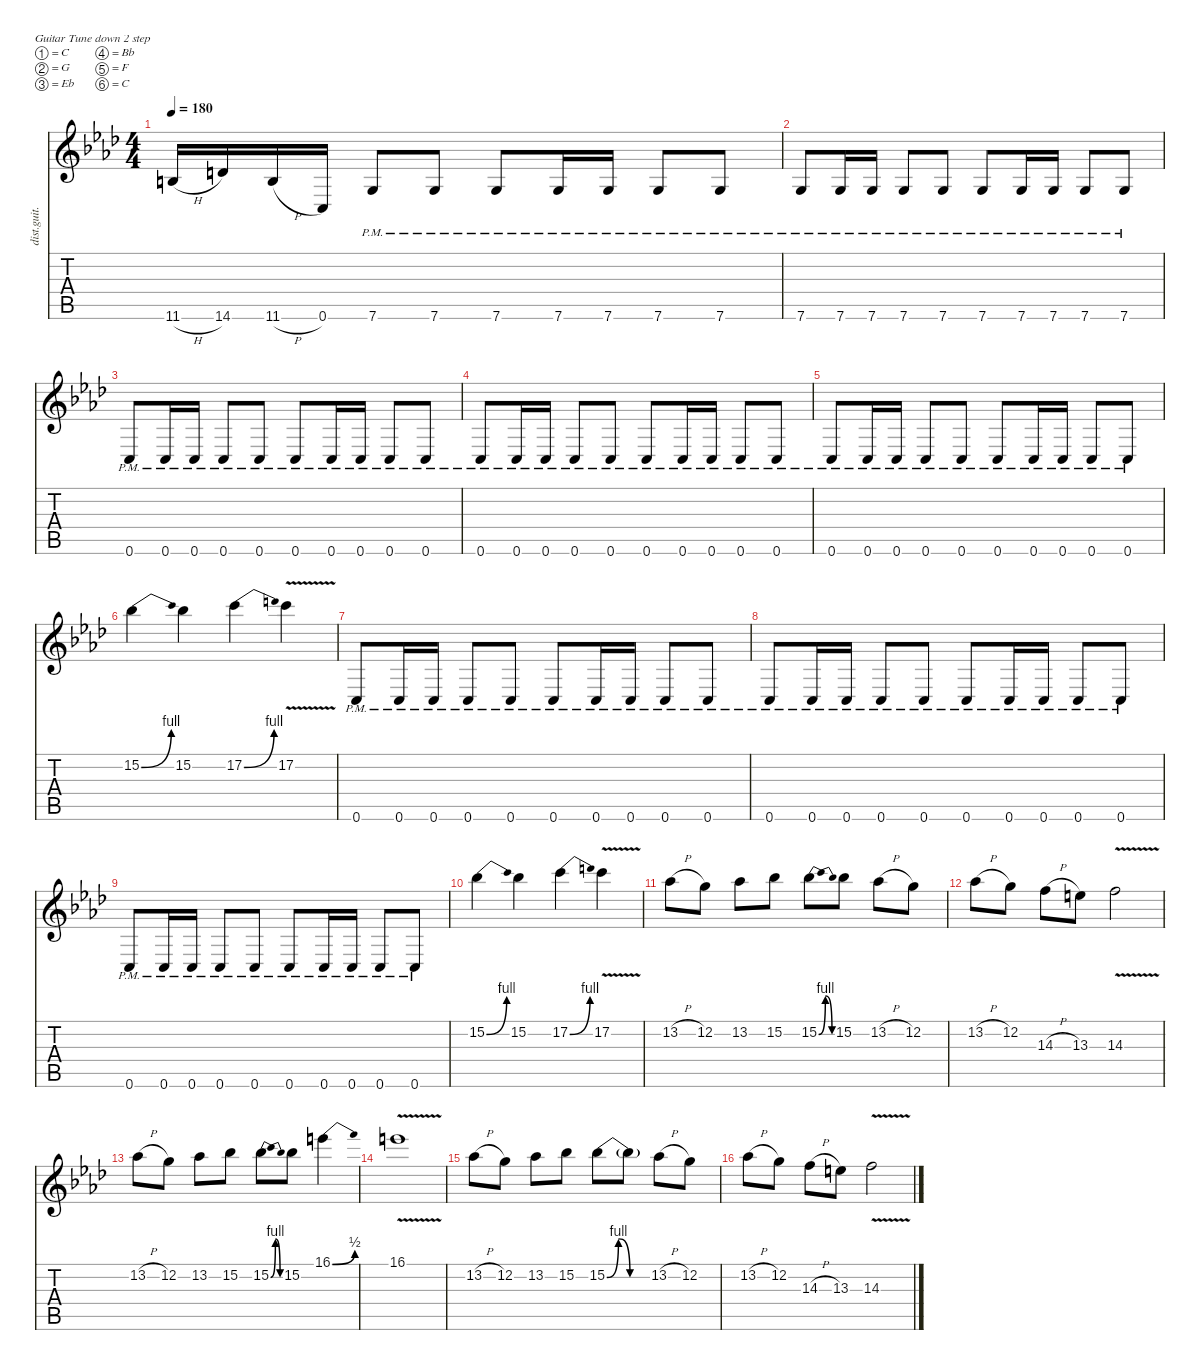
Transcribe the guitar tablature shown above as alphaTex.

\defaultSystemsLayout 4
\hideDynamics
\bracketExtendMode nobrackets
\track ("Sam" "dist.guit.") {instrument distortionguitar}
\staff {score tabs}
\tuning (C4 G3 Eb3 Bb2 F2 C2)
\ts (4 4)
\tempo 180
\clef g2
\ks fminor
11.6{h acc forcenatural}.16{dy f beam Up} 14.6{acc forcenatural}.16{beam Up} 11.6{h acc forcenatural}.16{beam Up} 0.6{acc forcenatural}.16{beam Up} 7.6{pm acc forcenatural}.8{beam Up} 7.6{pm acc forcenatural}.8{beam Up} 7.6{pm acc forcenatural}.8{beam Up} 7.6{pm acc forcenatural}.16{beam Up} 7.6{pm acc forcenatural}.16{beam Up} 7.6{pm acc forcenatural}.8{beam Up} 7.6{pm acc forcenatural}.8{beam Up} |
7.6{pm acc forcenatural}.8{beam Up} 7.6{pm acc forcenatural}.16{beam Up} 7.6{pm acc forcenatural}.16{beam Up} 7.6{pm acc forcenatural}.8{beam Up} 7.6{pm acc forcenatural}.8{beam Up} 7.6{pm acc forcenatural}.8{beam Up} 7.6{pm acc forcenatural}.16{beam Up} 7.6{pm acc forcenatural}.16{beam Up} 7.6{pm acc forcenatural}.8{beam Up} 7.6{pm acc forcenatural}.8{beam Up} |
0.6{pm acc forcenatural}.8{beam Up} 0.6{pm acc forcenatural}.16{beam Up} 0.6{pm acc forcenatural}.16{beam Up} 0.6{pm acc forcenatural}.8{beam Up} 0.6{pm acc forcenatural}.8{beam Up} 0.6{pm acc forcenatural}.8{beam Up} 0.6{pm acc forcenatural}.16{beam Up} 0.6{pm acc forcenatural}.16{beam Up} 0.6{pm acc forcenatural}.8{beam Up} 0.6{pm acc forcenatural}.8{beam Up} |
0.6{pm acc forcenatural}.8{beam Up} 0.6{pm acc forcenatural}.16{beam Up} 0.6{pm acc forcenatural}.16{beam Up} 0.6{pm acc forcenatural}.8{beam Up} 0.6{pm acc forcenatural}.8{beam Up} 0.6{pm acc forcenatural}.8{beam Up} 0.6{pm acc forcenatural}.16{beam Up} 0.6{pm acc forcenatural}.16{beam Up} 0.6{pm acc forcenatural}.8{beam Up} 0.6{pm acc forcenatural}.8{beam Up} |
0.6{pm acc forcenatural}.8{beam Up} 0.6{pm acc forcenatural}.16{beam Up} 0.6{pm acc forcenatural}.16{beam Up} 0.6{pm acc forcenatural}.8{beam Up} 0.6{pm acc forcenatural}.8{beam Up} 0.6{pm acc forcenatural}.8{beam Up} 0.6{pm acc forcenatural}.16{beam Up} 0.6{pm acc forcenatural}.16{beam Up} 0.6{pm acc forcenatural}.8{beam Up} 0.6{pm acc forcenatural}.8{beam Up} |
15.2{be (bend 0 0 15 4) acc b}.4{beam Down} 15.2{acc b}.4{beam Down} 17.2{be (bend 0 0 15 4) acc forcenatural}.4{beam Down} 17.2{v acc forcenatural}.4{beam Down} |
0.6{pm acc forcenatural}.8{beam Up} 0.6{pm acc forcenatural}.16{beam Up} 0.6{pm acc forcenatural}.16{beam Up} 0.6{pm acc forcenatural}.8{beam Up} 0.6{pm acc forcenatural}.8{beam Up} 0.6{pm acc forcenatural}.8{beam Up} 0.6{pm acc forcenatural}.16{beam Up} 0.6{pm acc forcenatural}.16{beam Up} 0.6{pm acc forcenatural}.8{beam Up} 0.6{pm acc forcenatural}.8{beam Up} |
0.6{pm acc forcenatural}.8{beam Up} 0.6{pm acc forcenatural}.16{beam Up} 0.6{pm acc forcenatural}.16{beam Up} 0.6{pm acc forcenatural}.8{beam Up} 0.6{pm acc forcenatural}.8{beam Up} 0.6{pm acc forcenatural}.8{beam Up} 0.6{pm acc forcenatural}.16{beam Up} 0.6{pm acc forcenatural}.16{beam Up} 0.6{pm acc forcenatural}.8{beam Up} 0.6{pm acc forcenatural}.8{beam Up} |
0.6{pm acc forcenatural}.8{beam Up} 0.6{pm acc forcenatural}.16{beam Up} 0.6{pm acc forcenatural}.16{beam Up} 0.6{pm acc forcenatural}.8{beam Up} 0.6{pm acc forcenatural}.8{beam Up} 0.6{pm acc forcenatural}.8{beam Up} 0.6{pm acc forcenatural}.16{beam Up} 0.6{pm acc forcenatural}.16{beam Up} 0.6{pm acc forcenatural}.8{beam Up} 0.6{pm acc forcenatural}.8{beam Up} |
15.2{be (bend 0 0 15 4) acc b}.4{beam Down} 15.2{acc b}.4{beam Down} 17.2{be (bend 0 0 15 4) acc forcenatural}.4{beam Down} 17.2{v acc forcenatural}.4{beam Down} |
13.2{h acc b}.8{beam Down} 12.2{acc forcenatural}.8{beam Down} 13.2{acc b}.8{beam Down} 15.2{acc b}.8{beam Down} 15.2{be (bendrelease 0 0 30 4 30 4 60 0) acc b}.8{beam Down} 15.2{acc b}.8{beam Down} 13.2{h acc b}.8{beam Down} 12.2{acc forcenatural}.8{beam Down} |
13.2{h acc b}.8{beam Down} 12.2{acc forcenatural}.8{beam Down} 14.3{h acc forcenatural}.8{beam Down} 13.3{acc forcenatural}.8{beam Down} 14.3{v acc forcenatural}.2{beam Down} |
13.2{h acc b}.8{beam Down} 12.2{acc forcenatural}.8{beam Down} 13.2{acc b}.8{beam Down} 15.2{acc b}.8{beam Down} 15.2{be (bendrelease 0 0 30 4 30 4 60 0) acc b}.8{beam Down} 15.2{acc b}.8{beam Down} 16.1{be (bend 0 0 15 2) acc forcenatural}.4{beam Down} |
16.1{v acc forcenatural}.1{beam Down} |
13.2{h acc b}.8{beam Down} 12.2{acc forcenatural}.8{beam Down} 13.2{acc b}.8{beam Down} 15.2{acc b}.8{beam Down} 15.2{be (bendrelease 0 0 30 4 30 4 60 0) acc b}.8{beam Down} 15.2{be (hold 0 0 60 0) t acc b}.8{beam Down} 13.2{h acc b}.8{beam Down} 12.2{acc forcenatural}.8{beam Down} |
13.2{h acc b}.8{beam Down} 12.2{acc forcenatural}.8{beam Down} 14.3{h acc forcenatural}.8{beam Down} 13.3{acc forcenatural}.8{beam Down} 14.3{v acc forcenatural}.2{beam Down}
